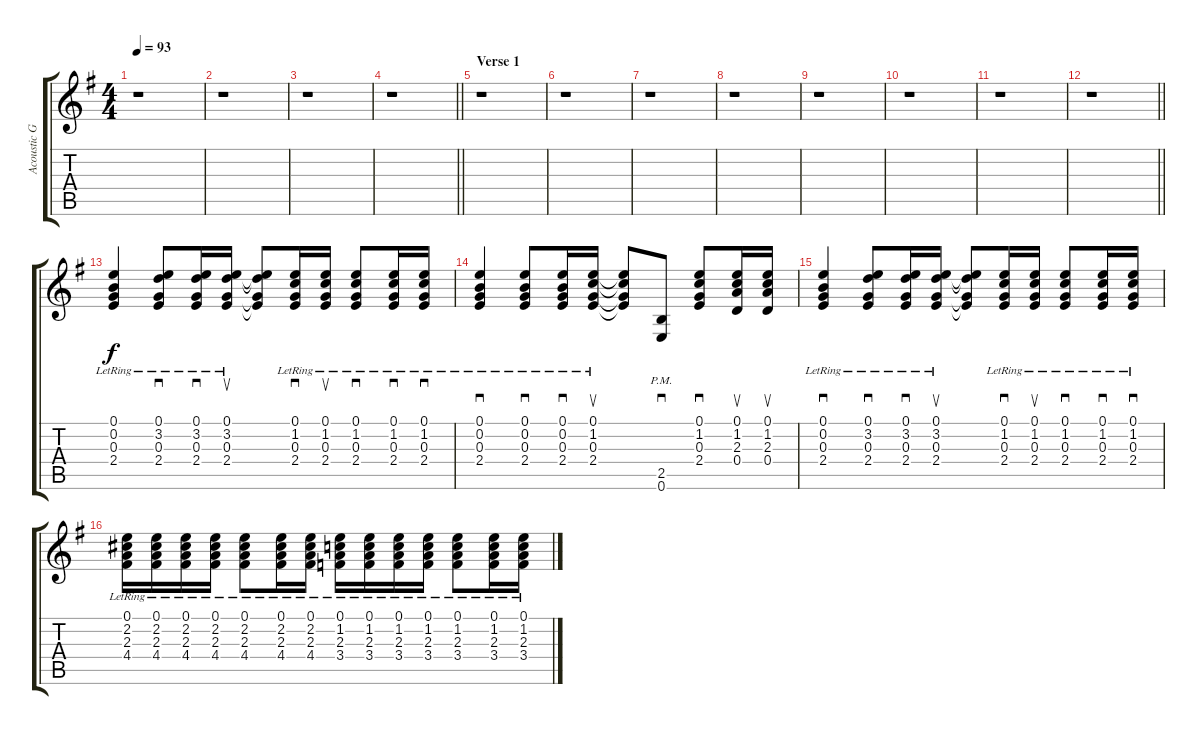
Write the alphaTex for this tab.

\track ("Acoustic Guitar - Arjen Lucassen" "Acoustic G") {instrument acousticguitarsteel}
\staff {score tabs}
\tuning (E4 B3 G3 D3 A2 E2) {hide}
\ts (4 4)
\tempo 93
\clef g2
\ks eminor
r.1{dy f} |
r.1 |
r.1 |
\barLineRight lightlight
r.1 |
\section ("" "Verse 1")
r.1 |
r.1 |
r.1 |
r.1 |
r.1 |
r.1 |
r.1 |
\barLineRight lightlight
r.1 |
(0.1{lr} 0.2{lr} 0.3{lr} 2.4{lr}).4 (0.1{lr} 3.2{lr} 0.3{lr} 2.4{lr}).8{sd} (0.1{lr} 3.2{lr} 0.3{lr} 2.4{lr}).16{sd} (0.1{lr} 3.2{lr} 0.3{lr} 2.4{lr}).16{su} (0.1{t} 3.2{t} 0.3{t} 2.4{t}).8 (0.1{lr} 1.2{lr} 0.3{lr} 2.4{lr}).16{sd} (0.1{lr} 1.2{lr} 0.3{lr} 2.4{lr}).16{su} (0.1{lr} 1.2{lr} 0.3{lr} 2.4{lr}).8{sd} (0.1{lr} 1.2{lr} 0.3{lr} 2.4{lr}).16{sd} (0.1{lr} 1.2{lr} 0.3{lr} 2.4{lr}).16{sd} |
(0.1{lr} 0.2{lr} 0.3{lr} 2.4{lr}).4{sd} (0.1{lr} 0.2{lr} 0.3{lr} 2.4{lr}).8{sd} (0.1{lr} 0.2{lr} 0.3{lr} 2.4{lr}).16{sd} (0.1{lr} 1.2{lr} 0.3{lr} 2.4{lr}).16{su} (0.1{t} 1.2{t} 0.3{t} 2.4{t}).8 (2.5{pm} 0.6{pm}).8{sd} (0.1 1.2 0.3 2.4).8{sd} (0.1 1.2 2.3 0.4).16{su} (0.1 1.2 2.3 0.4).16{su} |
(0.1{lr} 0.2{lr} 0.3{lr} 2.4{lr}).4{sd} (0.1{lr} 3.2{lr} 0.3{lr} 2.4{lr}).8{sd} (0.1{lr} 3.2{lr} 0.3{lr} 2.4{lr}).16{sd} (0.1{lr} 3.2{lr} 0.3{lr} 2.4{lr}).16{su} (0.1{t} 3.2{t} 0.3{t} 2.4{t}).8 (0.1{lr} 1.2{lr} 0.3{lr} 2.4{lr}).16{sd} (0.1{lr} 1.2{lr} 0.3{lr} 2.4{lr}).16{su} (0.1{lr} 1.2{lr} 0.3{lr} 2.4{lr}).8{sd} (0.1{lr} 1.2{lr} 0.3{lr} 2.4{lr}).16{sd} (0.1{lr} 1.2{lr} 0.3{lr} 2.4{lr}).16{sd} |
(0.1{lr} 2.2{lr} 2.3{lr} 4.4{lr}).16 (0.1{lr} 2.2{lr} 2.3{lr} 4.4{lr}).16 (0.1{lr} 2.2{lr} 2.3{lr} 4.4{lr}).16 (0.1{lr} 2.2{lr} 2.3{lr} 4.4{lr}).16 (0.1{lr} 2.2{lr} 2.3{lr} 4.4{lr}).8 (0.1{lr} 2.2{lr} 2.3{lr} 4.4{lr}).16 (0.1{lr} 2.2{lr} 2.3{lr} 4.4{lr}).16 (0.1{lr} 1.2{lr} 2.3{lr} 3.4{lr}).16 (0.1{lr} 1.2{lr} 2.3{lr} 3.4{lr}).16 (0.1{lr} 1.2{lr} 2.3{lr} 3.4{lr}).16 (0.1{lr} 1.2{lr} 2.3{lr} 3.4{lr}).16 (0.1{lr} 1.2{lr} 2.3{lr} 3.4{lr}).8 (0.1{lr} 1.2{lr} 2.3{lr} 3.4{lr}).16 (0.1{lr} 1.2{lr} 2.3{lr} 3.4{lr}).16
